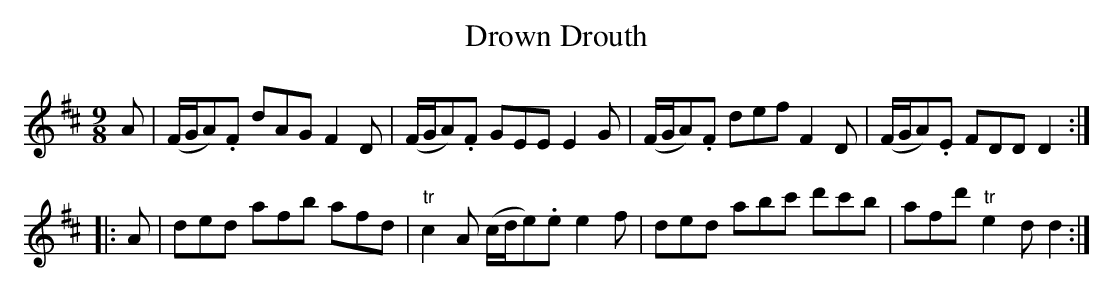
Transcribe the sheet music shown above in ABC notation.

X:1
T:Drown Drouth
M:9/8
K:D
A|\
(F/G/A).F dAG F2D| (F/G/A).F GEE E2G|\
(F/G/A).F def F2D| (F/G/A).E FDD D2::
A|\
ded afb afd| "tr"c2A (c/d/e).e e2f|\
ded abc' d'c'b| afd' "tr"e2d d2:|
